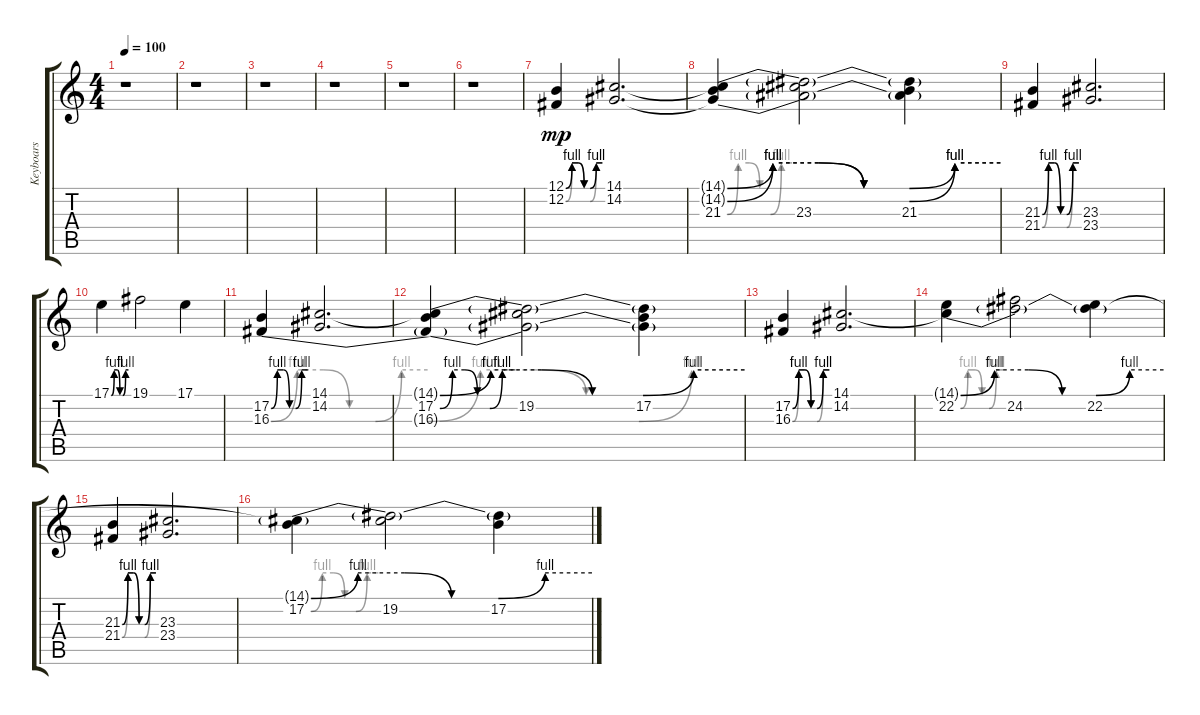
\track ("Keyboars" "Keyboars") {instrument lead2sawtooth}
\staff {score tabs}
\tuning (B3 Gb3 D3 A2 E2 B1) {hide}
\ts (4 4)
\tempo 100
\clef g2
\ks c
r.1{dy mp} |
r.1 |
r.1 |
r.1 |
r.1 |
r.1 |
(12.1{be (custom 0 0 10 4 20 4 30 0 40 0 50 4 60 4)} 12.2{be (custom 0 0 10 4 20 4 30 0 40 0 50 4 60 4)}).4 (14.1 14.2).2{d} |
(14.1{be (custom 0 0 10 4 20 4 30 0 40 0 50 4 60 4) t} 14.2{be (custom 0 0 10 4 20 4 30 0 40 0 50 4 60 4) t} 21.3{be (custom 0 0 10 4 20 4 30 0 40 0 50 4 60 4)}).4 (14.1{t} 14.2{t} 23.3).2 (14.1{t} 14.2{t} 21.3).4 |
(21.3{be (custom 0 0 10 4 20 4 30 0 40 0 50 4 60 4)} 21.4{be (custom 0 0 10 4 20 4 30 0 40 0 50 4 60 4)}).4 (23.3 23.4).2{d} |
17.1{be (custom 0 0 10 4 20 4 30 0 40 0 50 4 60 4)}.4 19.1.2 17.1.4 |
(17.2{be (custom 0 0 10 4 20 4 30 0 40 0 50 4 60 4)} 16.3{be (custom 0 0 10 4 20 4 30 0 40 0 50 4 60 4)}).4 (14.1 14.2).2{d} |
(14.1{be (custom 0 0 10 4 20 4 30 0 40 0 50 4 60 4) t} 17.2{be (custom 0 0 10 4 20 4 30 0 40 0 50 4 60 4)} 16.3{be (custom 0 0 10 4 20 4 30 0 40 0 50 4 60 4) t}).4 (14.1{t} 19.2 16.3{t}).2 (14.1{t} 17.2 16.3{t}).4 |
(17.2{be (custom 0 0 10 4 20 4 30 0 40 0 50 4 60 4)} 16.3{be (custom 0 0 10 4 20 4 30 0 40 0 50 4 60 4)}).4 (14.1 14.2).2{d} |
(14.1{be (custom 0 0 10 4 20 4 30 0 40 0 50 4 60 4) t} 22.2{be (custom 0 0 10 4 20 4 30 0 40 0 50 4 60 4)}).4 (14.1{t} 24.2).2 (14.1{t} 22.2).4 |
(21.3{be (custom 0 0 10 4 20 4 30 0 40 0 50 4 60 4)} 21.4{be (custom 0 0 10 4 20 4 30 0 40 0 50 4 60 4)}).4 (23.3 23.4).2{d} |
(14.1{be (custom 0 0 10 4 20 4 30 0 40 0 50 4 60 4) t} 17.2{be (custom 0 0 10 4 20 4 30 0 40 0 50 4 60 4)}).4 (14.1{t} 19.2).2 (14.1{t} 17.2).4
